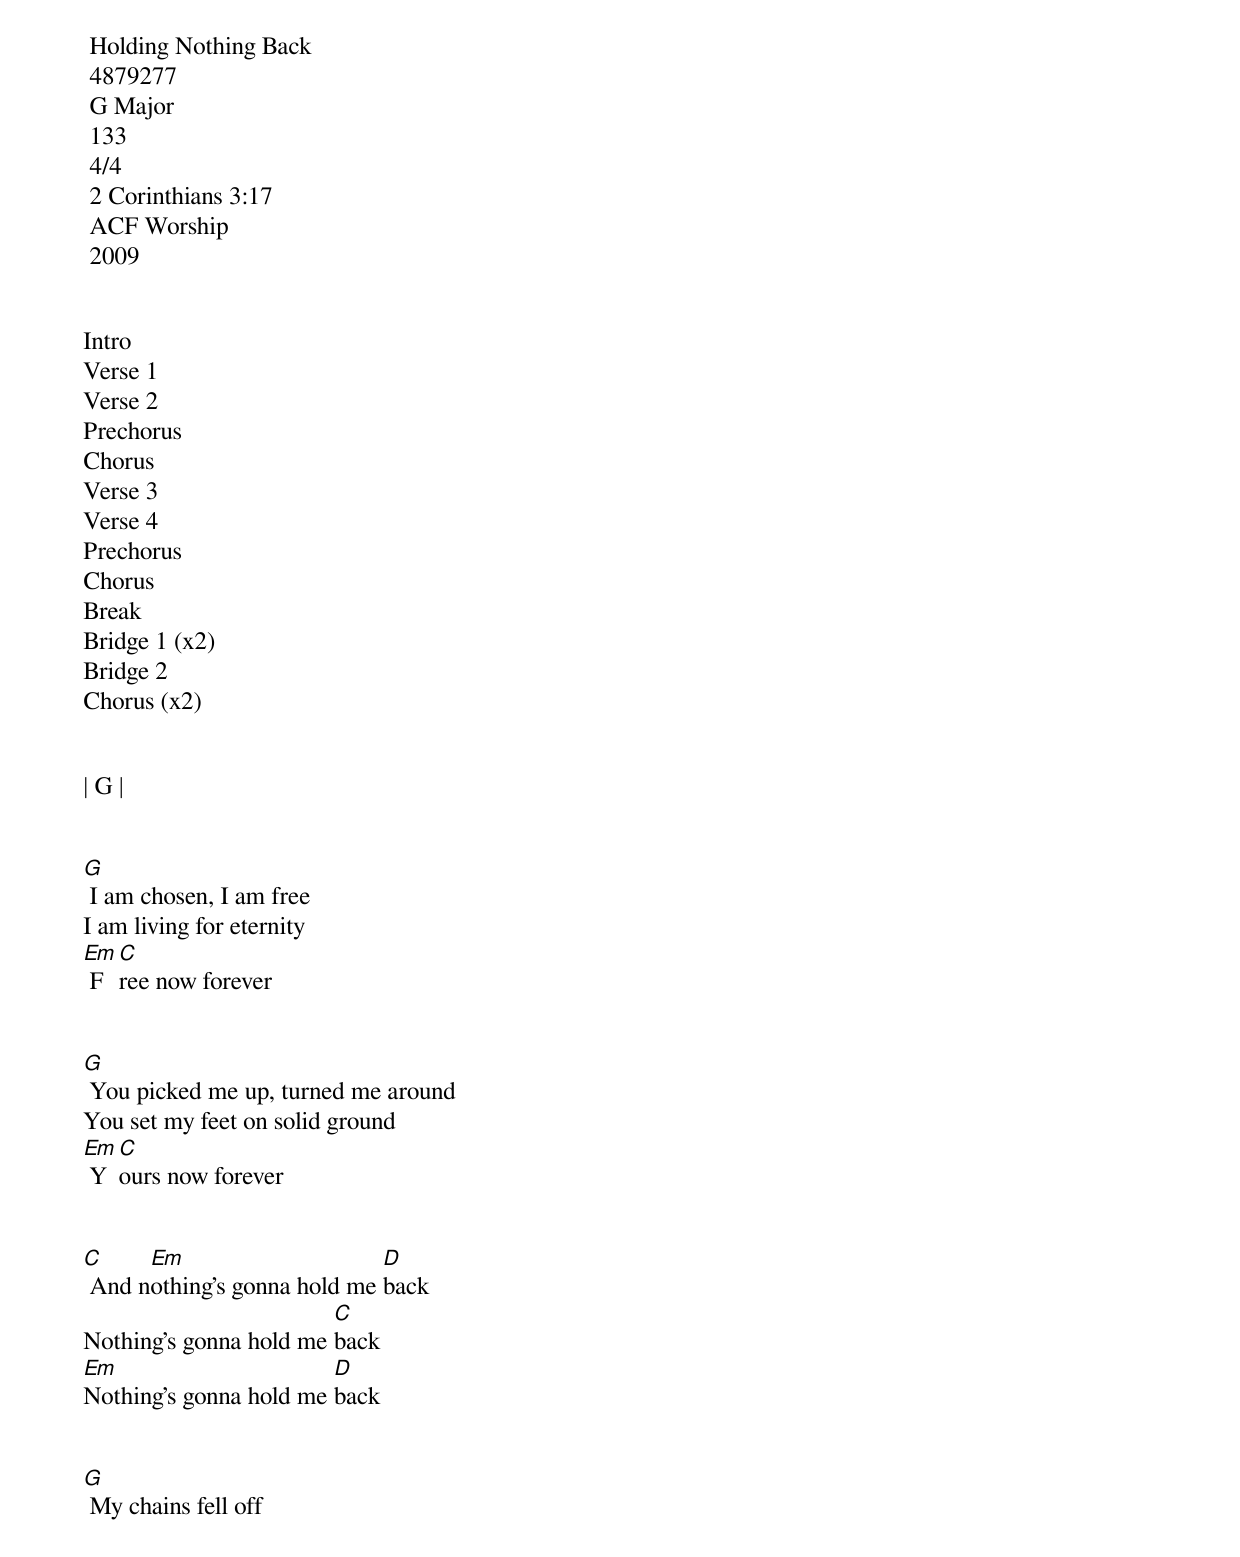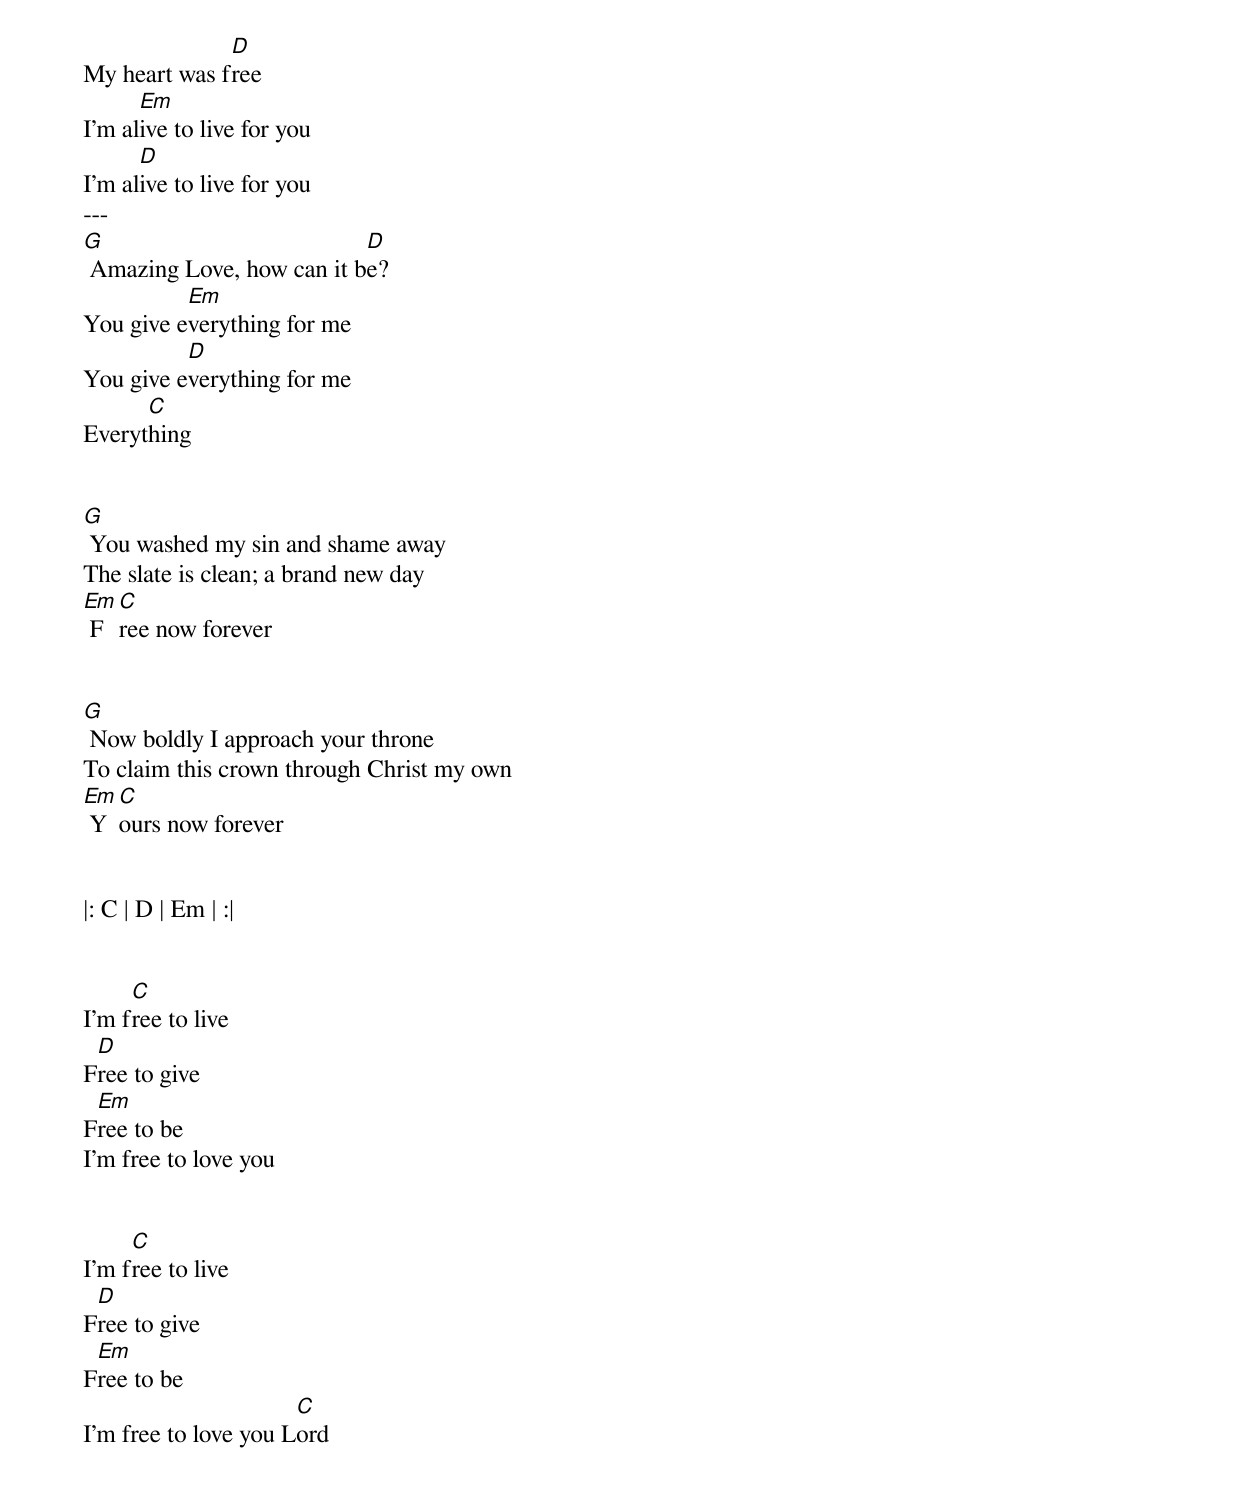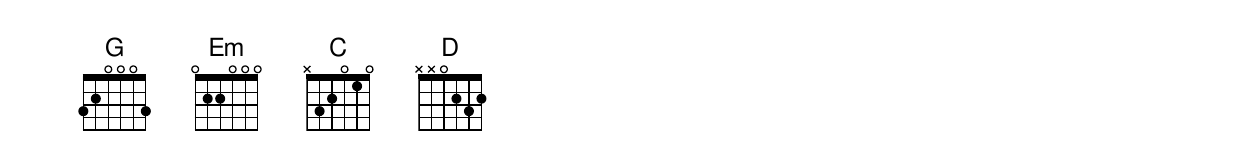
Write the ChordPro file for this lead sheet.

<song> Holding Nothing Back
<ccli> 4879277
<key> G Major
<bpm> 133
<signature> 4/4
<verse> 2 Corinthians 3:17
<arranger> ACF Worship
<year> 2009

<order>
Intro
Verse 1
Verse 2
Prechorus
Chorus
Verse 3
Verse 4
Prechorus
Chorus
Break
Bridge 1 (x2)
Bridge 2
Chorus (x2)

<Intro>
| G |

<Verse 1>
[G] I am chosen, I am free
I am living for eternity
[Em] F[C]ree now forever

<Verse 2>
[G] You picked me up, turned me around
You set my feet on solid ground
[Em] Y[C]ours now forever

<Prechorus>
[C] And n[Em]othing's gonna hold me [D]back
Nothing's gonna hold me [C]back
[Em]Nothing's gonna hold me [D]back

<Chorus>
[G] My chains fell off
My heart was f[D]ree
I'm al[Em]ive to live for you
I'm al[D]ive to live for you
---
[G] Amazing Love, how can it b[D]e?
You give e[Em]verything for me
You give e[D]verything for me
Everyt[C]hing

<Verse 3>
[G] You washed my sin and shame away
The slate is clean; a brand new day
[Em] F[C]ree now forever

<Verse 4>
[G] Now boldly I approach your throne
To claim this crown through Christ my own
[Em] Y[C]ours now forever

<Break>
|: C | D | Em | :|

<Bridge 1>
I'm f[C]ree to live
F[D]ree to give
F[Em]ree to be
I'm free to love you

<Bridge 2>
I'm f[C]ree to live
F[D]ree to give
F[Em]ree to be
I'm free to love you L[C]ord
